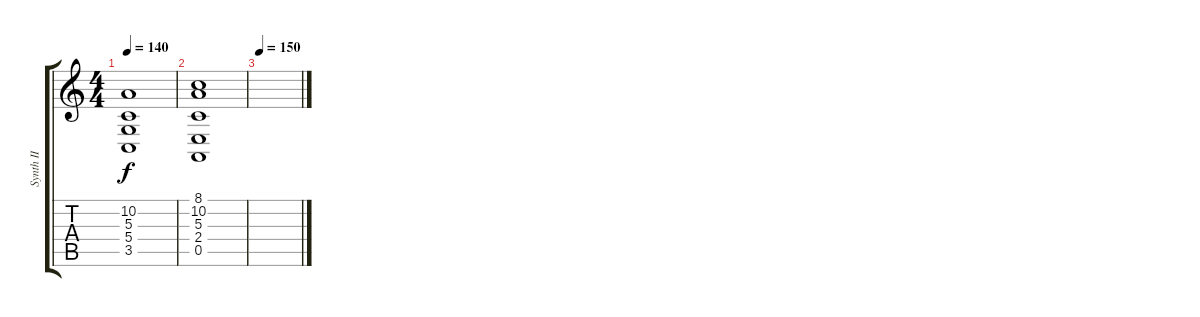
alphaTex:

\track ("Synth II" "Synth II") {instrument pad2warm}
\staff {score tabs}
\tuning (E4 B3 G3 D3 A2 D2) {hide}
\ts (4 4)
\tempo 140
\clef g2
\ks c
(10.2 5.3 5.4 3.5).1{dy f} |
(8.1 10.2 5.3 2.4 0.5).1 |
\tempo 150
